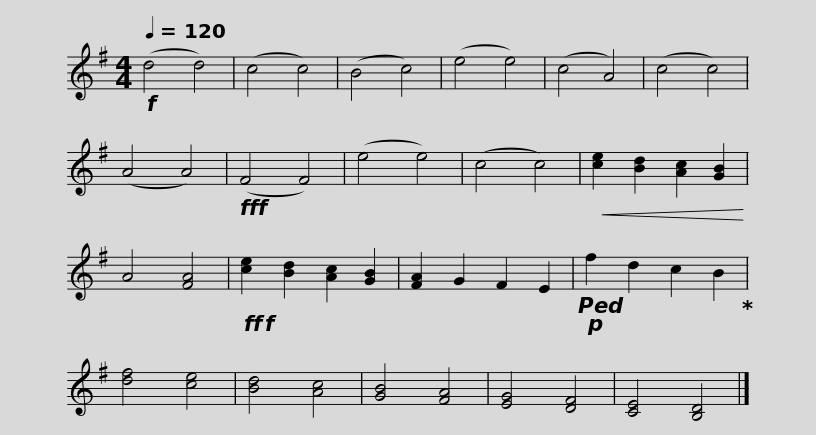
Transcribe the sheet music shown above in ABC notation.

X:1
L:1/8
Q:1/4=120
M:4/4
I:linebreak $
K:G
V:1 treble
V:1
!f! (d4 d4) | (c4 c4) | (B4 c4) | (e4 e4) | (c4 A4) | %5
 (c4 c4) | (A4 A4) |!fff! (F4 F4) | (e4 e4) | (c4 c4) | %10
!<(! [ce]2 [Bd]2 [Ac]2 [GB]2!<)! | A4 [FA]4 |!ff!!f! [ce]2 [Bd]2 [Ac]2 [GB]2 |$ [FA]2 G2 F2 E2 |!p!!ped! f2 d2 c2 B2!ped-up! | %15
 [df]4 [ce]4 | [Bd]4 [Ac]4 | [GB]4 [FA]4 | [EG]4 [DF]4 | [CE]4 [B,D]4 |] %20
